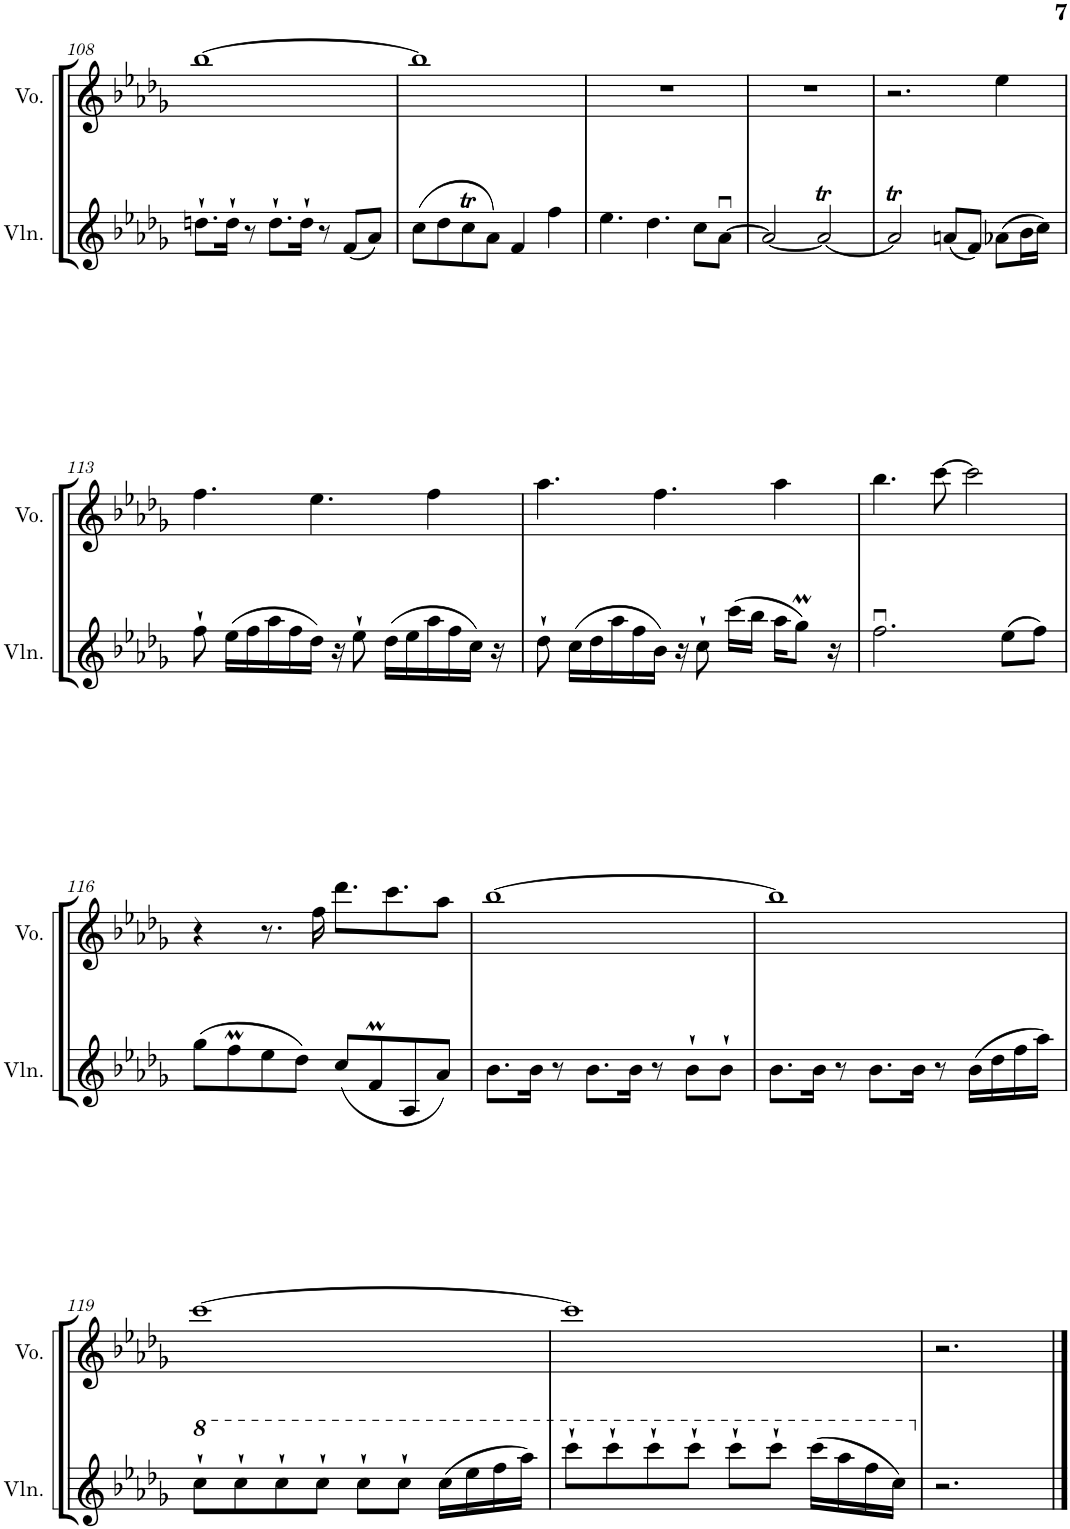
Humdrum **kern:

**kern	**kern
*part2	*part1
*staff2	*staff1
*I"瑠唯 (Vln.)	*I"真白 (Vo.)
*I'Vln.	*I'Vo.
!!LO:PB:g=z
*clefG2	*clefG2
*k[b-e-a-d-g-]	*k[b-e-a-d-g-]
*M4/4	*M4/4
=108	=108
8.ddn`\L	[1bb-
16dd`\Jk	.
8r	.
8.dd`\L	.
16dd`\Jk	.
8r	.
(8f/L	.
8a-/J)	.
=109	=109
(8cc\L	1bb-]
8dd-\	.
8cct\	.
8a-\J)	.
4f/	.
4ff\	.
=110	=110
4.ee-\	1r
4.dd-\	.
8cc\L	.
[8a-u\J	.
=111	=111
2a-/_	1r
2a-T/_	.
=112	=112
2a-T/]	2.r
(8an/L	.
8f/J)	.
(8a-X\L	4ee-\
16b-\L	.
16cc\JJ)	.
!!LO:LB:g=z
=113	=113
8ff`\	4.ff\
(16ee-\LL	.
16ff\	.
16aa-\	.
16ff\	.
16dd-\JJ)	4.ee-\
16r	.
8ee-`\	.
(16dd-\LL	.
16ee-\	.
16aa-\	4ff\
16ff\	.
16cc\JJ)	.
16r	.
=114	=114
8dd-`\	4.aa-\
(16cc\LL	.
16dd-\	.
16aa-\	.
16ff\	.
16b-\JJ)	4.ff\
16r	.
8cc`\	.
(16ccc\LL	.
16bb-\JJ	.
16aa-\KL	4aa-\
8gg-M\J)	.
16r	.
=115	=115
2.ffu\	4.bb-\
.	[8ccc\
.	2ccc\]
(8ee-\L	.
8ff\J)	.
!!LO:LB:g=z
=116	=116
(8gg-\L	4r
8ffm\	.
8ee-\	8.r
8dd-\J)	.
.	16ff\
(8cc/L	8.ddd-\L
8fm/	.
.	8.ccc\
8A-/	.
8a-/J)	8aa-\J
=117	=117
8.b-\L	[1bb-
16b-\Jk	.
8r	.
8.b-\L	.
16b-\Jk	.
8r	.
8b-`>\L	.
8b-`>\J	.
=118	=118
8.b-\L	1bb-]
16b-\Jk	.
8r	.
8.b-\L	.
16b-\Jk	.
8r	.
(16b-\LL	.
16dd-\	.
16ff\	.
16aa-\JJ)	.
!!LO:LB:g=z
=119	=119
*8va	*
8ccc`\L	[1ccc
8ccc`\	.
8ccc`\	.
8ccc`\J	.
8ccc`\L	.
8ccc`\J	.
(16ccc\LL	.
16eee-\	.
16fff\	.
16aaa-\JJ)	.
=120	=120
8cccc`\L	1ccc]
8cccc`\	.
8cccc`\	.
8cccc`\J	.
8cccc`\L	.
8cccc`\J	.
(16cccc\LL	.
16aaa-\	.
16fff\	.
16ccc\JJ)	.
=121	=121
*X8va	*
2.r	2.r
==	==
*-	*-
